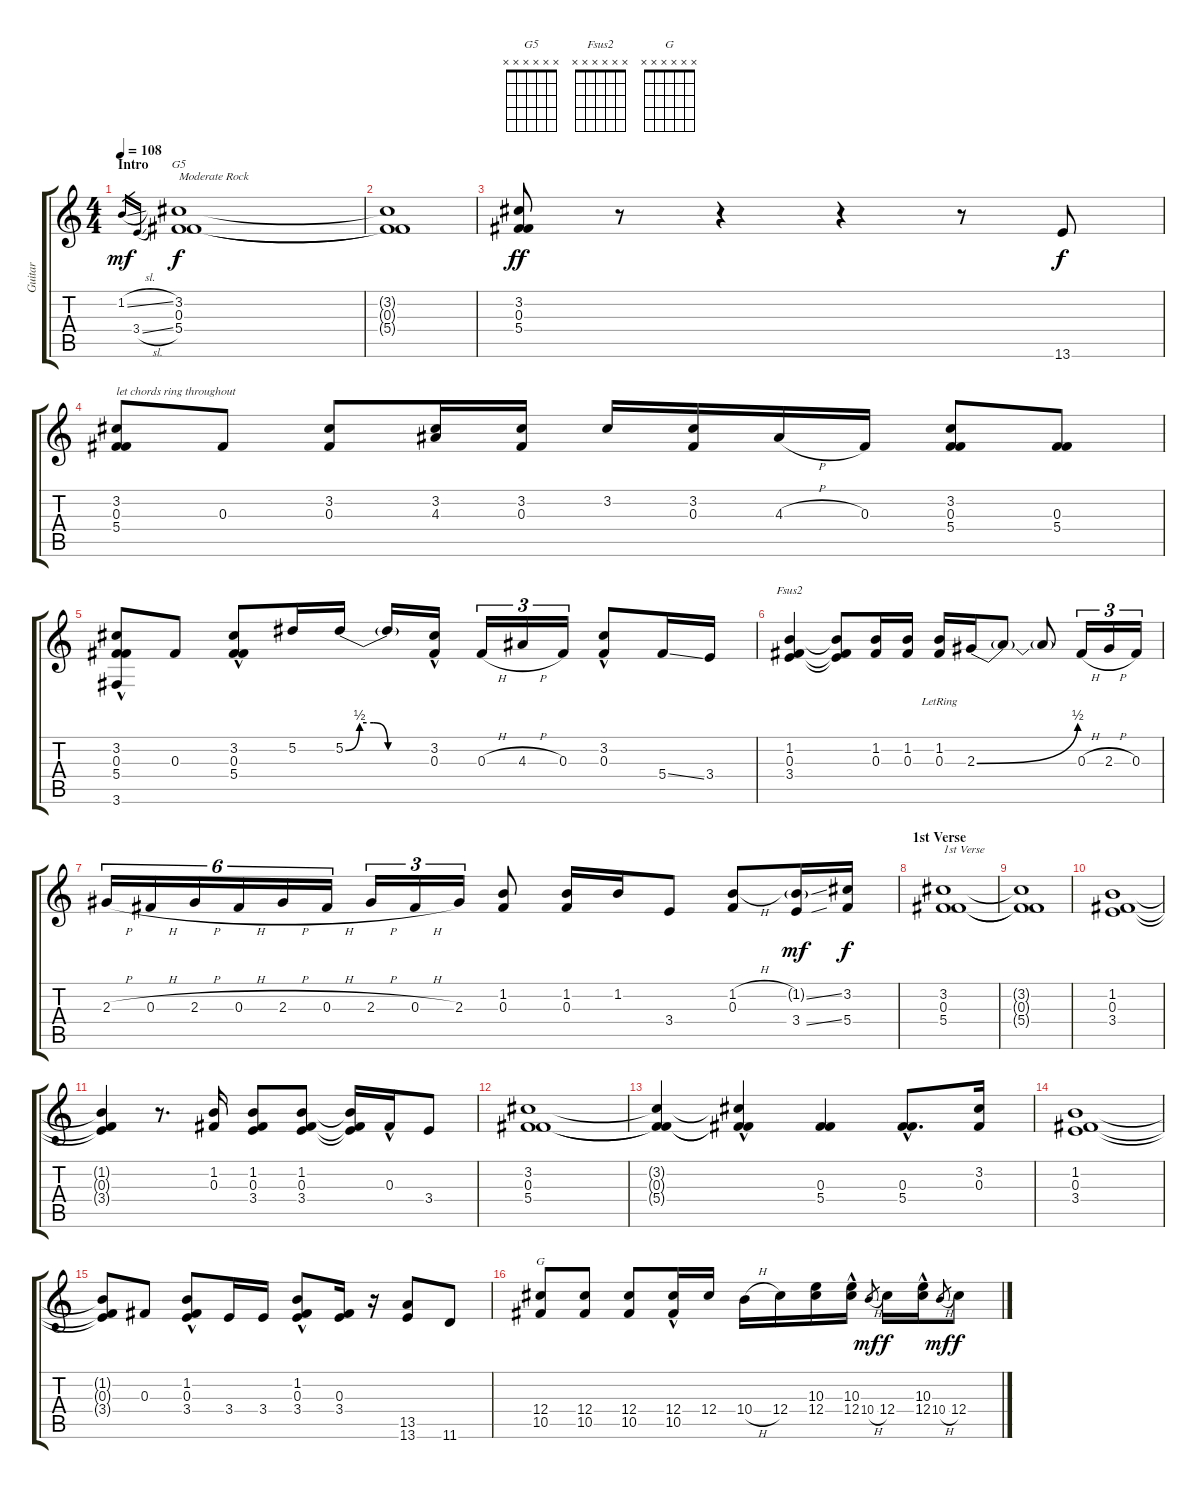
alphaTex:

\track ("Guitar" "Guitar") {instrument overdrivenguitar}
\staff {score tabs}
\tuning (Eb4 Bb3 Gb3 Db3 Ab2 Eb2) {hide}
\chord ("G5" x x x x x x) {firstfret 0}
\chord ("Fsus2" x x x x x x) {firstfret 0}
\chord ("G" x x x x x x) {firstfret 0}
\ts (4 4)
\section ("" "Intro")
\tempo 108
\clef g2
\ks c
1.2{sl}.16{gr dy mf instrument overdrivenguitar} 3.4{sl}.16{gr} (3.2 0.3 5.4).1{ch "G5" txt "Moderate Rock" dy f} |
(3.2{t} 0.3{t} 5.4{t}).1 |
(3.2 0.3 5.4).8{dy ff} r.8 r.4 r.4 r.8 13.6.8{dy f} |
(3.2 0.3 5.4).8{txt "let chords ring throughout"} 0.3.8 (3.2 0.3).8 (3.2 4.3).16 (3.2 0.3).16 3.2.16 (3.2 0.3).16 4.3{h}.16 0.3.16 (3.2 0.3 5.4).8 (0.3 5.4).8 |
(3.2 0.3 5.4 3.6{hac}).8 0.3.8 (3.2 0.3{hac} 5.4{hac}).8 5.2.16 5.2{be (custom 0 0 10 2 20 2 30 0 60 0)}.16 5.2{t}.16 (3.2{hac} 0.3).16 0.3{h}.16{tu (3 2)} 4.3{h}.16{tu (3 2)} 0.3.16{tu (3 2)} (3.2{hac} 0.3{hac}).8 5.4{ss}.16 3.4.16 |
(1.2 0.3 3.4).4{ch "Fsus2"} (1.2{t} 0.3{t} 3.4{t}).8 (1.2 0.3).16 (1.2 0.3).16 (1.2{lr} 0.3).16 2.3{be (bend 0 0 60 2)}.16 2.3{t}.8 2.3{t}.8 0.3{h}.16{tu (3 2)} 2.3{h}.16{tu (3 2)} 0.3.16{tu (3 2)} |
2.3{h}.16{tu (6 4)} 0.3{h}.16{tu (6 4)} 2.3{h}.16{tu (6 4)} 0.3{h}.16{tu (6 4)} 2.3{h}.16{tu (6 4)} 0.3{h}.16{tu (6 4)} 2.3{h}.16{tu (3 2)} 0.3{h}.16{tu (3 2)} 2.3.16{tu (3 2)} (1.2 0.3).8 (1.2 0.3).16 1.2.16 3.4.8 (1.2{h} 0.3).8 (1.2{ss g} 3.4{ss}).16{dy mf} (3.2 5.4).16{dy f} |
\section ("" "1st Verse")
(3.2 0.3 5.4).1{txt "1st Verse"} |
(3.2{t} 0.3{t} 5.4{t}).1 |
(1.2 0.3 3.4).1 |
(1.2{t} 0.3{t} 3.4{t}).4 r.8{d} (1.2 0.3).16 (1.2 0.3 3.4).8 (1.2 0.3 3.4).8 (1.2{t} 0.3{t} 3.4{t}).16 0.3{hac}.16 3.4.8 |
(3.2 0.3 5.4).1 |
(3.2{t} 0.3{t} 5.4{t}).4 (3.2{hac t} 0.3{t} 5.4{t}).4 (0.3 5.4).4 (0.3{hac} 5.4).8{d} (3.2 0.3).16 |
(1.2 0.3 3.4).1 |
(1.2{t} 0.3{t} 3.4{t}).8 0.3.8 (1.2{hac} 0.3{hac} 3.4).8 3.4.16 3.4.16 (1.2{hac} 0.3 3.4).8 (0.3 3.4).16 r.16 (13.5 13.6).8 11.6.8 |
(12.4 10.5).8{ch "G"} (12.4 10.5).8 (12.4 10.5).8 (12.4 10.5{hac}).16 12.4.16 10.4{h}.16 12.4.16 (10.3 12.4).16 (10.3{hac} 12.4).16 10.4{h}.8{gr dy mf} 12.4.16{dy f} (10.3{hac} 12.4).16 10.4{h}.8{gr dy mf} 12.4.8{dy f}
